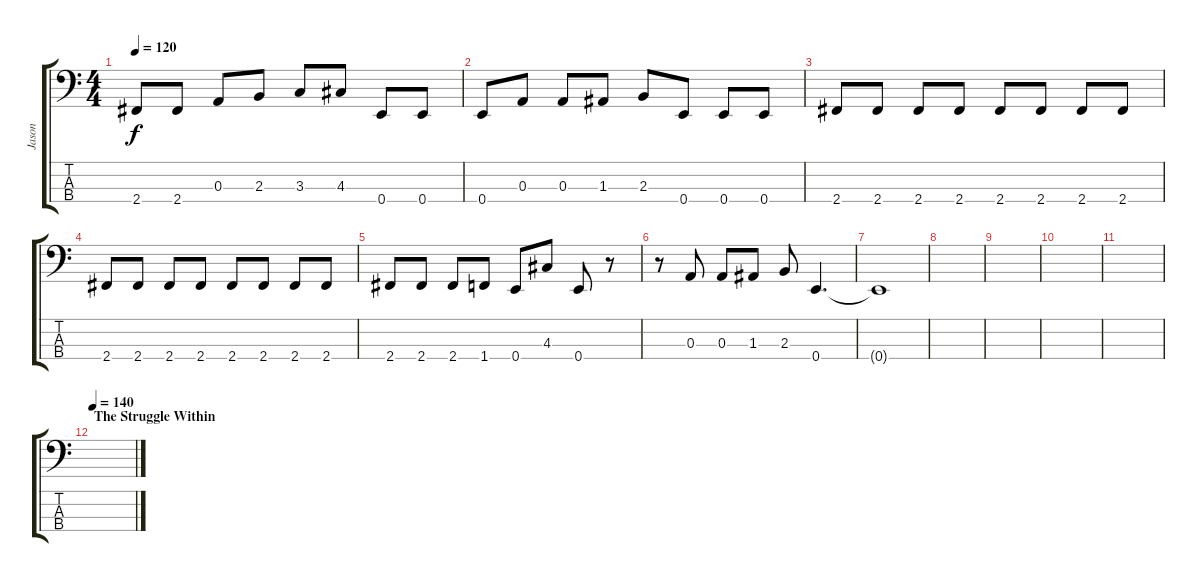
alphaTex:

\track ("Jason" "Jason") {instrument electricbasspick}
\staff {score tabs}
\tuning (G2 D2 A1 E1) {hide}
\ts (4 4)
\tempo 120
\clef f4
\ks c
2.4.8{dy f} 2.4.8 0.3.8 2.3.8 3.3.8 4.3.8 0.4.8 0.4.8 |
0.4.8 0.3.8 0.3.8 1.3.8 2.3.8 0.4.8 0.4.8 0.4.8 |
2.4.8 2.4.8 2.4.8 2.4.8 2.4.8 2.4.8 2.4.8 2.4.8 |
2.4.8 2.4.8 2.4.8 2.4.8 2.4.8 2.4.8 2.4.8 2.4.8 |
2.4.8 2.4.8 2.4.8 1.4.8 0.4.8 4.3.8 0.4.8 r.8 |
r.8 0.3.8 0.3.8 1.3.8 2.3.8 0.4.4{d} |
0.4{t}.1 |
|
|
|
|
\section ("" "The Struggle Within")
\tempo 180
\tempo 140
